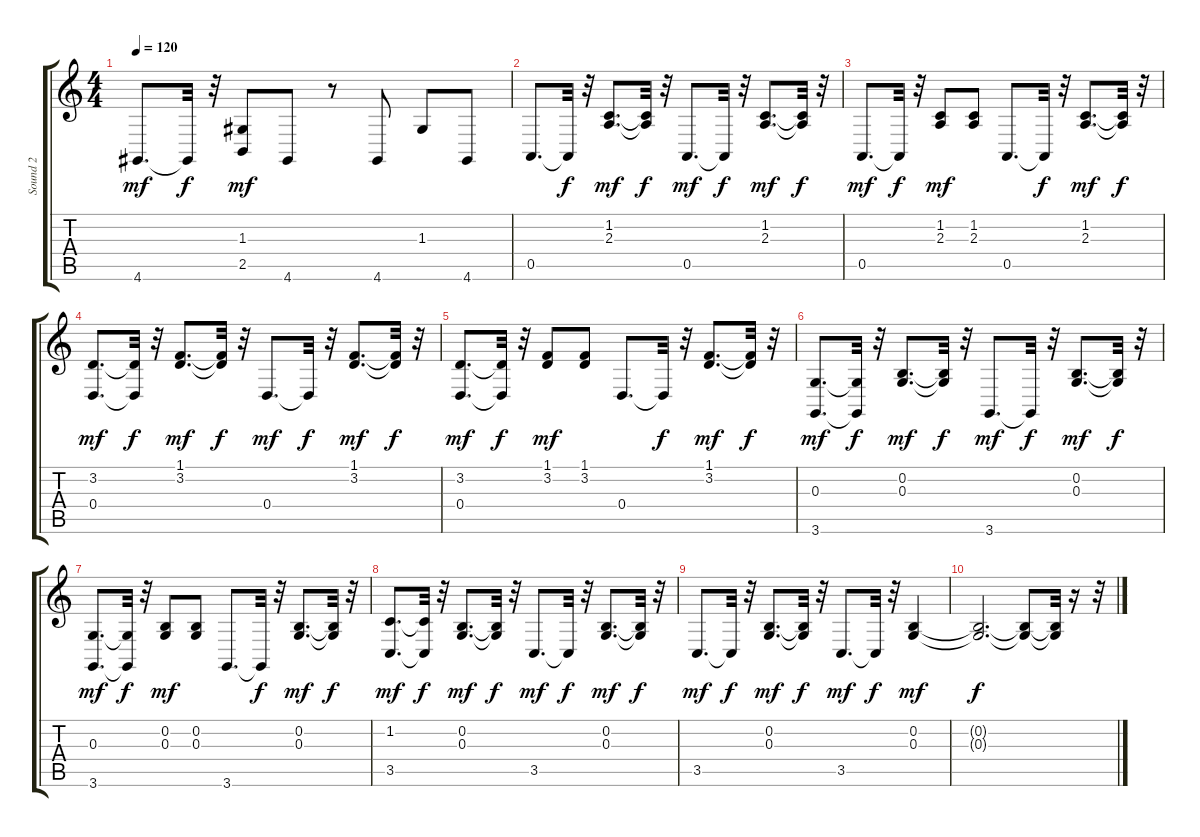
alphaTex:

\track ("Sound 2" "Sound 2") {instrument acousticgrandpiano}
\staff {score tabs}
\tuning (E4 B3 G3 D3 A2 E2) {hide}
\ts (4 4)
\tempo 120
\clef g2
\ks c
4.6.8{d dy mf} 4.6{t}.32{dy f} r.32 (1.3 2.5).8{dy mf} 4.6.8 r.8 4.6.8 1.3.8 4.6.8 |
0.5.8{d} 0.5{t}.32{dy f} r.32 (1.2 2.3).8{d txt "" dy mf} (1.2{t} 2.3{t}).32{dy f} r.32 0.5.8{d dy mf} 0.5{t}.32{dy f} r.32 (1.2 2.3).8{d dy mf} (1.2{t} 2.3{t}).32{dy f} r.32 |
0.5.8{d dy mf} 0.5{t}.32{dy f} r.32 (1.2 2.3).8{dy mf} (1.2 2.3).8 0.5.8{d} 0.5{t}.32{dy f} r.32 (1.2 2.3).8{d dy mf} (1.2{t} 2.3{t}).32{dy f} r.32 |
(3.2 0.4).8{d dy mf} (3.2{t} 0.4{t}).32{dy f} r.32 (1.1 3.2).8{d dy mf} (1.1{t} 3.2{t}).32{dy f} r.32 0.4.8{d dy mf} 0.4{t}.32{dy f} r.32 (1.1 3.2).8{d dy mf} (1.1{t} 3.2{t}).32{dy f} r.32 |
(3.2 0.4).8{d dy mf} (3.2{t} 0.4{t}).32{dy f} r.32 (1.1 3.2).8{dy mf} (1.1 3.2).8 0.4.8{d} 0.4{t}.32{dy f} r.32 (1.1 3.2).8{d dy mf} (1.1{t} 3.2{t}).32{dy f} r.32 |
(0.3 3.6).8{d dy mf} (0.3{t} 3.6{t}).32{dy f} r.32 (0.2 0.3).8{d dy mf} (0.2{t} 0.3{t}).32{dy f} r.32 3.6.8{d dy mf} 3.6{t}.32{dy f} r.32 (0.2 0.3).8{d dy mf} (0.2{t} 0.3{t}).32{dy f} r.32 |
(0.3 3.6).8{d dy mf} (0.3{t} 3.6{t}).32{dy f} r.32 (0.2 0.3).8{dy mf} (0.2 0.3).8 3.6.8{d} 3.6{t}.32{dy f} r.32 (0.2 0.3).8{d dy mf} (0.2{t} 0.3{t}).32{dy f} r.32 |
(1.2 3.5).8{d dy mf} (1.2{t} 3.5{t}).32{dy f} r.32 (0.2 0.3).8{d dy mf} (0.2{t} 0.3{t}).32{dy f} r.32 3.5.8{d dy mf} 3.5{t}.32{dy f} r.32 (0.2 0.3).8{d dy mf} (0.2{t} 0.3{t}).32{dy f} r.32 |
3.5.8{d dy mf} 3.5{t}.32{dy f} r.32 (0.2 0.3).8{d dy mf} (0.2{t} 0.3{t}).32{dy f} r.32 3.5.8{d dy mf} 3.5{t}.32{dy f} r.32 (0.2 0.3).4{dy mf} |
(0.2{t} 0.3{t}).2{d dy f} (0.2{t} 0.3{t}).8 (0.2{t} 0.3{t}).32 r.16 r.32
